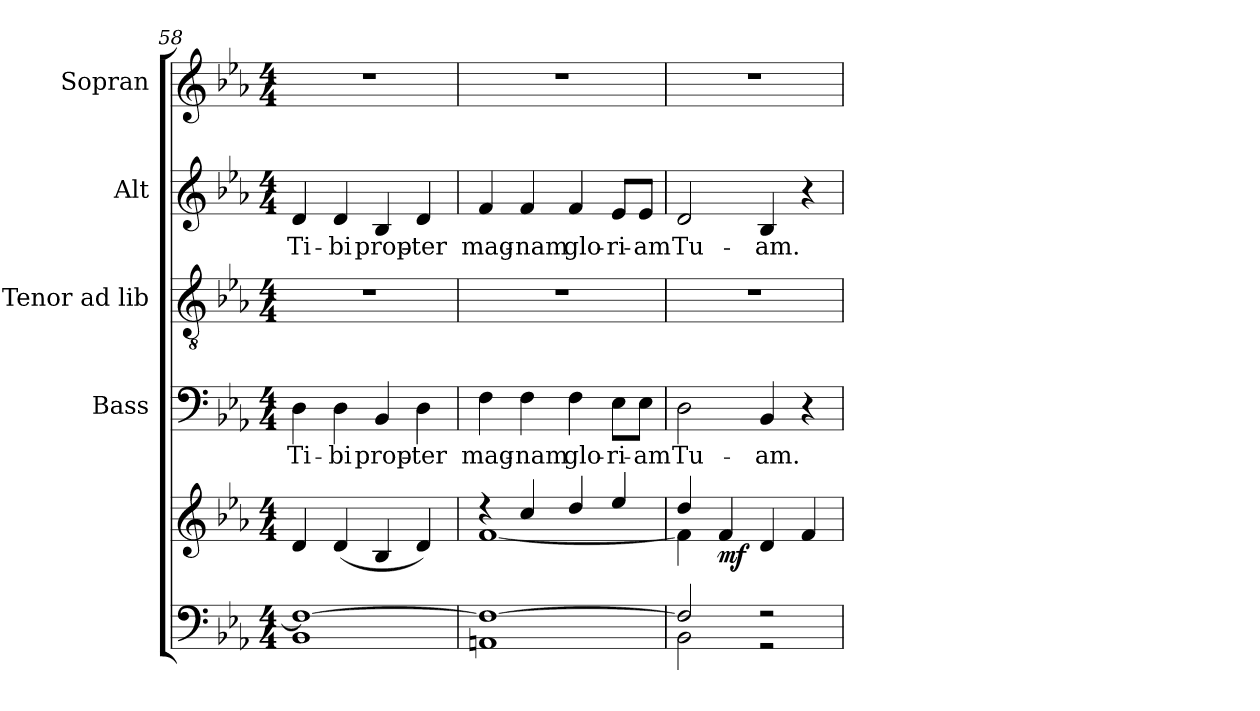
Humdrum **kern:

**kern	**kern	**dynam	**kern	**text	**kern	**kern	**text	**kern
*part5	*part5	*part5	*part4	*part4	*part3	*part2	*part2	*part1
*staff6	*staff5	*staff5/6	*staff4	*staff4	*staff3	*staff2	*staff2	*staff1
*	*	*	*I"Bass	*	*I"Tenor ad lib	*I"Alt	*	*I"Sopran
*	*	*	*I'B	*	*I'T	*I'A	*	*I'S
*clefF4	*clefG2	*	*clefF4	*	*clefGv2	*clefG2	*	*clefG2
*k[b-e-a-]	*k[b-e-a-]	*	*k[b-e-a-]	*	*k[b-e-a-]	*k[b-e-a-]	*	*k[b-e-a-]
*E-:	*E-:	*	*E-:	*	*E-:	*E-:	*	*E-:
*M4/4	*M4/4	*	*M4/4	*	*M4/4	*M4/4	*	*M4/4
=58	=58	=58	=58	=58	=58	=58	=58	=58
*^	*	*	*	*	*	*	*	*
!	!	!	!	!	!LO:LY:b	!	!	!LO:LY:b	!
1F_	1BB-	4d/	.	4D\	Ti-	1r	4d/	Ti-	1r
!	!	!	!	!	!LO:LY:b	!	!	!LO:LY:b	!
.	.	(<4d/	.	4D\	-bi	.	4d/	-bi	.
!	!	!	!	!	!LO:LY:b	!	!	!LO:LY:b	!
.	.	4B-/	.	4BB-/	prop-	.	4B-/	prop-	.
!	!	!	!	!	!LO:LY:b	!	!	!LO:LY:b	!
.	.	4d/)	.	4D\	-ter	.	4d/	-ter	.
=59	=59	=59	=59	=59	=59	=59	=59	=59	=59
*	*	*^	*	*	*	*	*	*	*
!	!	!	!	!	!	!LO:LY:b	!	!	!LO:LY:b	!
1F_	1AAn	4rdd	[<1f	.	4F\	mag-	1r	4f/	mag-	1r
!	!	!	!	!	!	!LO:LY:b	!	!	!LO:LY:b	!
.	.	4cc/	.	.	4F\	-nam	.	4f/	-nam	.
!	!	!	!	!	!	!LO:LY:b	!	!	!LO:LY:b	!
.	.	4dd/	.	.	4F\	glo-	.	4f/	glo-	.
!	!	!	!	!	!	!LO:LY:b	!	!	!LO:LY:b	!
.	.	4ee-/	.	.	8E-\L	-ri-	.	8e-/L	-ri-	.
!	!	!	!	!	!	!LO:LY:b	!	!	!LO:LY:b	!
.	.	.	.	.	8E-\J	-am	.	8e-/J	-am	.
!!LO:PB:g=z
=60	=60	=60	=60	=60	=60	=60	=60	=60	=60	=60
!	!	!	!	!	!	!LO:LY:b	!	!	!LO:LY:b	!
2F/]	2BB-\	4dd/	4f\]	.	2D\	Tu-	1r	2d/	Tu-	1r
!	!	!	!	!LO:DY:b	!	!	!	!	!	!
.	.	4f/	2.ryy	mf	.	.	.	.	.	.
!	!	!	!	!	!	!LO:LY:b	!	!	!LO:LY:b	!
2r	2r	4d/	.	.	4BB-/	-am.	.	4B-/	-am.	.
.	.	4f/	.	.	4r	.	.	4r	.	.
*v	*v	*	*	*	*	*	*	*	*	*
*	*v	*v	*	*	*	*	*	*	*
=	=	=	=	=	=	=	=	=
*-	*-	*-	*-	*-	*-	*-	*-	*-
